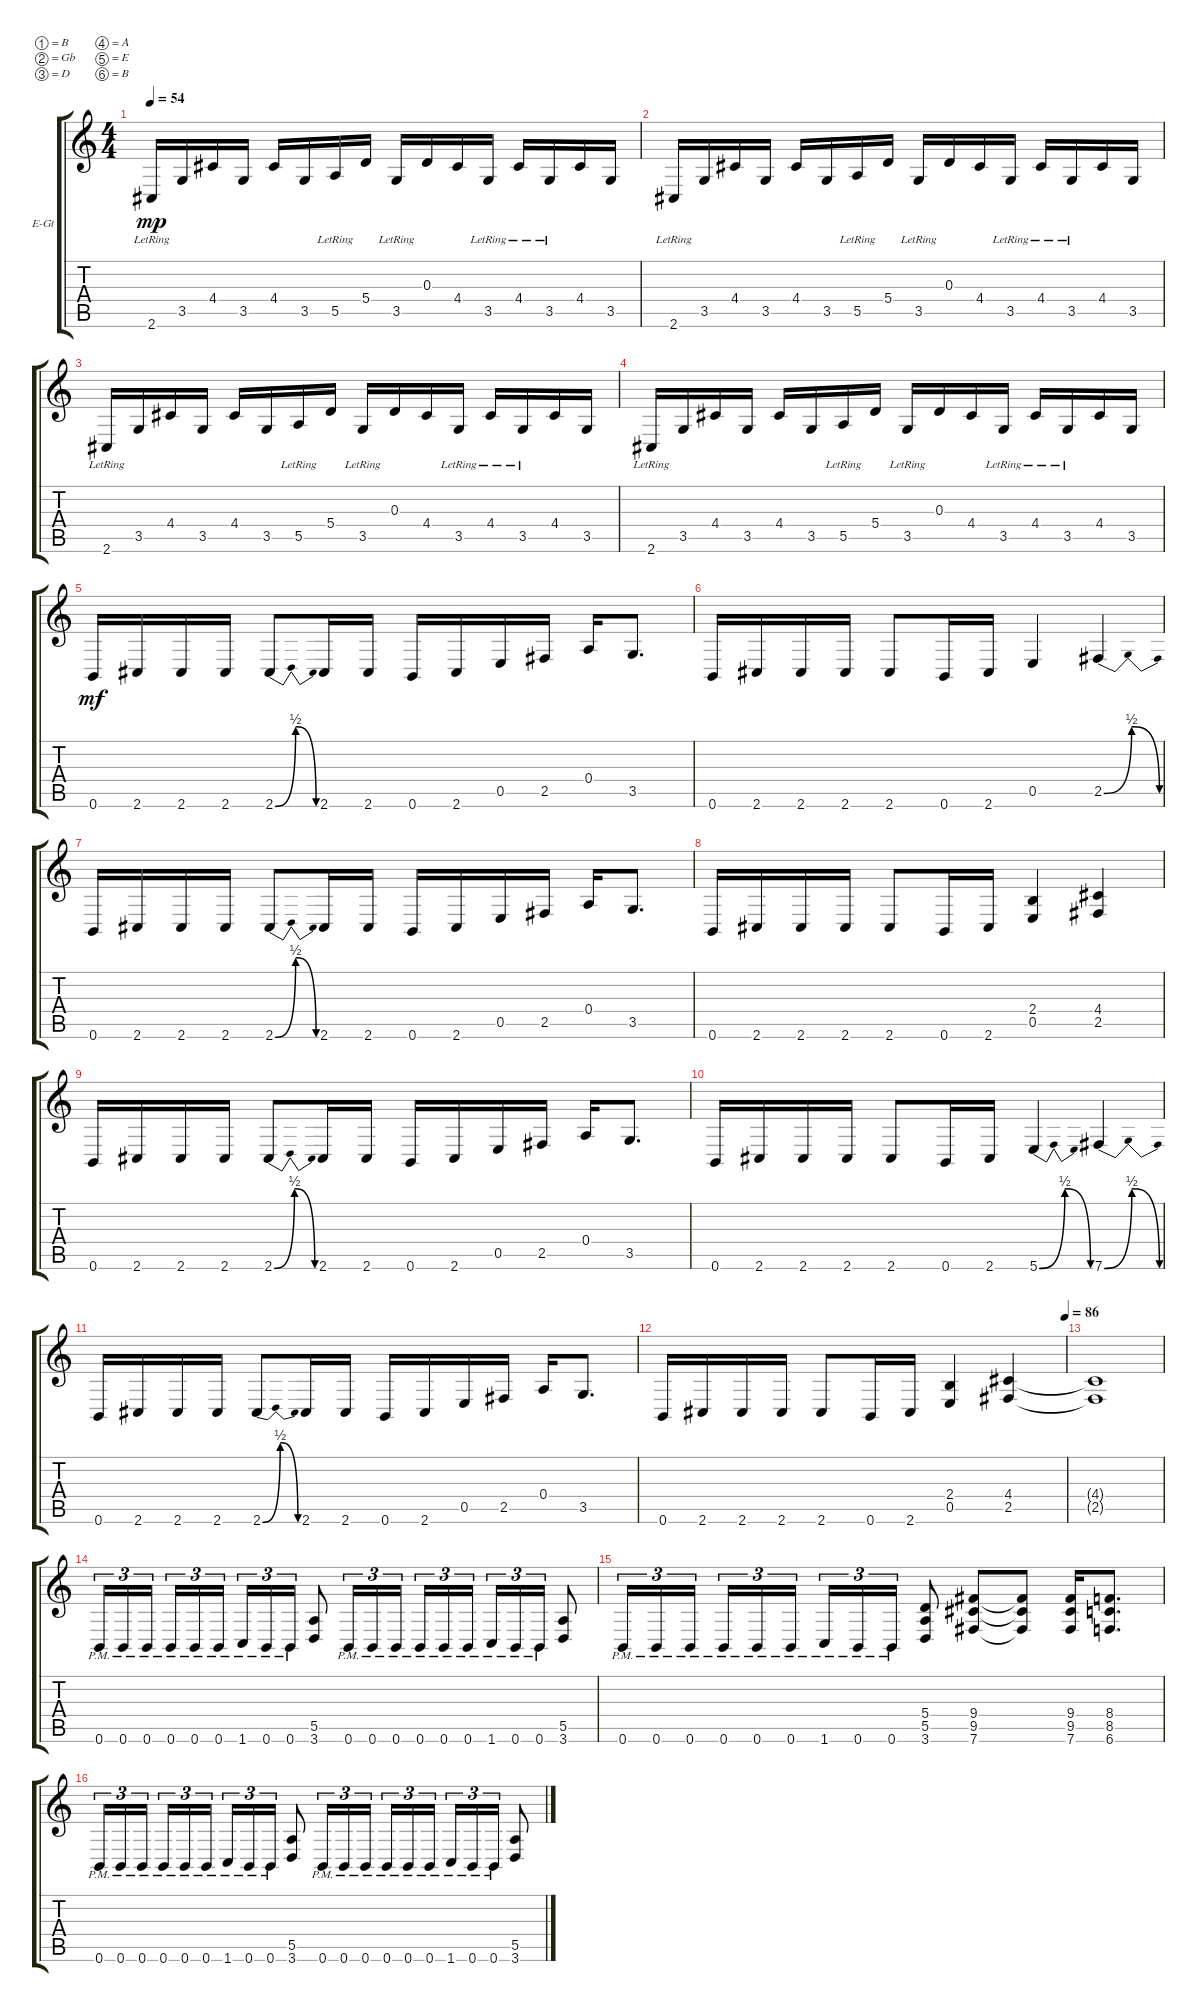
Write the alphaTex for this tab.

\bracketExtendMode groupsimilarinstruments
\firstSystemTrackNameOrientation horizontal
\otherSystemsTrackNameOrientation horizontal
\track ("Electric Guitar 1" "E-Gt") {instrument distortionguitar}
\staff {score tabs}
\tuning (B3 Gb3 D3 A2 E2 B1)
\ts (4 4)
\tempo 54
\clef g2
\ks c
2.6{lr}.16{dy mp} 3.5.16 4.4.16 3.5.16 4.4.16 3.5.16 5.5{lr}.16 5.4.16 3.5{lr}.16 0.3.16 4.4.16 3.5{lr}.16 4.4{lr}.16 3.5{lr}.16 4.4.16 3.5.16 |
2.6{lr}.16 3.5.16 4.4.16 3.5.16 4.4.16 3.5.16 5.5{lr}.16 5.4.16 3.5{lr}.16 0.3.16 4.4.16 3.5{lr}.16 4.4{lr}.16 3.5{lr}.16 4.4.16 3.5.16 |
2.6{lr}.16 3.5.16 4.4.16 3.5.16 4.4.16 3.5.16 5.5{lr}.16 5.4.16 3.5{lr}.16 0.3.16 4.4.16 3.5{lr}.16 4.4{lr}.16 3.5{lr}.16 4.4.16 3.5.16 |
2.6{lr}.16 3.5.16 4.4.16 3.5.16 4.4.16 3.5.16 5.5{lr}.16 5.4.16 3.5{lr}.16 0.3.16 4.4.16 3.5{lr}.16 4.4{lr}.16 3.5{lr}.16 4.4.16 3.5.16 |
0.6.16{dy mf} 2.6.16 2.6.16 2.6.16 2.6{be (bendrelease 0 0 10.799999999999999 2 20.4 2 30 0)}.8 2.6.16 2.6.16 0.6.16 2.6.16 0.5.16 2.5.16 0.4.16 3.5.8{d} |
0.6.16 2.6.16 2.6.16 2.6.16 2.6.8 0.6.16 2.6.16 0.5.4 2.5{be (bendrelease 0 0 10.799999999999999 2 20.4 2 30 0)}.4 |
0.6.16 2.6.16 2.6.16 2.6.16 2.6{be (bendrelease 0 0 10.799999999999999 2 20.4 2 30 0)}.8 2.6.16 2.6.16 0.6.16 2.6.16 0.5.16 2.5.16 0.4.16 3.5.8{d} |
0.6.16 2.6.16 2.6.16 2.6.16 2.6.8 0.6.16 2.6.16 (0.5 2.4).4 (2.5 4.4).4 |
0.6.16 2.6.16 2.6.16 2.6.16 2.6{be (bendrelease 0 0 10.799999999999999 2 20.4 2 30 0)}.8 2.6.16 2.6.16 0.6.16 2.6.16 0.5.16 2.5.16 0.4.16 3.5.8{d} |
0.6.16 2.6.16 2.6.16 2.6.16 2.6.8 0.6.16 2.6.16 5.6{be (bendrelease 0 0 10.2 2 20.4 2 30 0)}.4 7.6{be (bendrelease 0 0 10.799999999999999 2 20.4 2 30 0)}.4 |
0.6.16 2.6.16 2.6.16 2.6.16 2.6{be (bendrelease 0 0 10.799999999999999 2 20.4 2 30 0)}.8 2.6.16 2.6.16 0.6.16 2.6.16 0.5.16 2.5.16 0.4.16 3.5.8{d} |
\tempo (86 1)
0.6.16 2.6.16 2.6.16 2.6.16 2.6.8 0.6.16 2.6.16 (0.5 2.4).4 (2.5 4.4).4 |
(2.5{t} 4.4{t}).1 |
0.6{pm}.16{tu (3 2)} 0.6{pm}.16{tu (3 2)} 0.6{pm}.16{tu (3 2)} 0.6{pm}.16{tu (3 2)} 0.6{pm}.16{tu (3 2)} 0.6{pm}.16{tu (3 2)} 1.6{pm}.16{tu (3 2)} 0.6{pm}.16{tu (3 2)} 0.6{pm}.16{tu (3 2)} (3.6 5.5).8 0.6{pm}.16{tu (3 2)} 0.6{pm}.16{tu (3 2)} 0.6{pm}.16{tu (3 2)} 0.6{pm}.16{tu (3 2)} 0.6{pm}.16{tu (3 2)} 0.6{pm}.16{tu (3 2)} 1.6{pm}.16{tu (3 2)} 0.6{pm}.16{tu (3 2)} 0.6{pm}.16{tu (3 2)} (3.6 5.5).8 |
0.6{pm}.16{tu (3 2)} 0.6{pm}.16{tu (3 2)} 0.6{pm}.16{tu (3 2)} 0.6{pm}.16{tu (3 2)} 0.6{pm}.16{tu (3 2)} 0.6{pm}.16{tu (3 2)} 1.6{pm}.16{tu (3 2)} 0.6{pm}.16{tu (3 2)} 0.6{pm}.16{tu (3 2)} (3.6 5.5 5.4).8 (7.6 9.5 9.4).8 (7.6{t} 9.5{t} 9.4{t}).8 (7.6 9.4 9.5).16 (6.6 8.4 8.5).8{d} |
0.6{pm}.16{tu (3 2)} 0.6{pm}.16{tu (3 2)} 0.6{pm}.16{tu (3 2)} 0.6{pm}.16{tu (3 2)} 0.6{pm}.16{tu (3 2)} 0.6{pm}.16{tu (3 2)} 1.6{pm}.16{tu (3 2)} 0.6{pm}.16{tu (3 2)} 0.6{pm}.16{tu (3 2)} (3.6 5.5).8 0.6{pm}.16{tu (3 2)} 0.6{pm}.16{tu (3 2)} 0.6{pm}.16{tu (3 2)} 0.6{pm}.16{tu (3 2)} 0.6{pm}.16{tu (3 2)} 0.6{pm}.16{tu (3 2)} 1.6{pm}.16{tu (3 2)} 0.6{pm}.16{tu (3 2)} 0.6{pm}.16{tu (3 2)} (3.6 5.5).8
